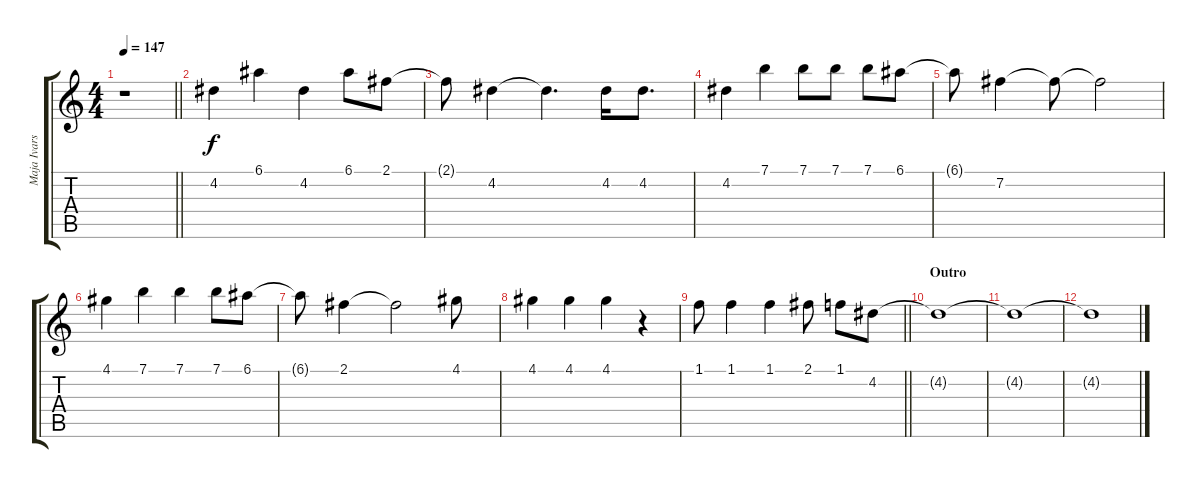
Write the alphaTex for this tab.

\track ("Maja Ivarsson" "Maja Ivars") {instrument distortionguitar}
\staff {score tabs}
\tuning (E4 B3 G3 D3 A2 E2) {hide}
\ts (4 4)
\tempo 147
\clef g2
\barLineRight lightlight
\ks c
r.1{dy f} |
4.2.4 6.1.4 4.2.4 6.1.8 2.1.8 |
2.1{t}.8 4.2.4 4.2{t}.4{d} 4.2.16 4.2.8{d} |
4.2.4 7.1.4 7.1.8 7.1.8 7.1.8 6.1.8 |
6.1{t}.8 7.2.4 7.2{t}.8 7.2{t}.2 |
4.1.4 7.1.4 7.1.4 7.1.8 6.1.8 |
6.1{t}.8 2.1.4 2.1{t}.2 4.1.8 |
4.1.4 4.1.4 4.1.4 r.4 |
\barLineRight lightlight
1.1.8 1.1.4 1.1.4 2.1.8 1.1.8 4.2.8 |
\section ("" "Outro")
4.2{t}.1{volume 7} |
4.2{t}.1 |
4.2{t}.1
